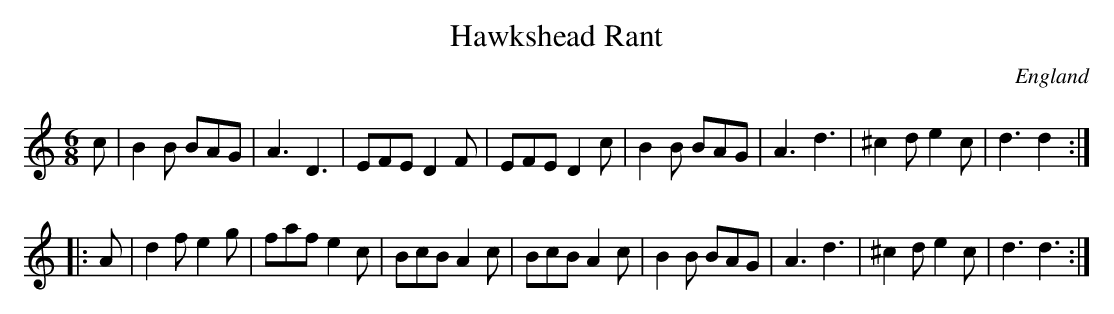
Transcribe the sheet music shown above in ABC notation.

X:1
T:Hawkshead Rant
M:6/8
O:England
K:C major
c|B2B BAG|A3 D3|EFE D2F|EFE D2c|\
B2B BAG|A3 d3|^c2d e2c|d3 d2:|
|:A|d2f e2g|faf e2c|BcB A2c|BcB A2c|\
B2B BAG|A3 d3|^c2d e2c|d3 d3:|
